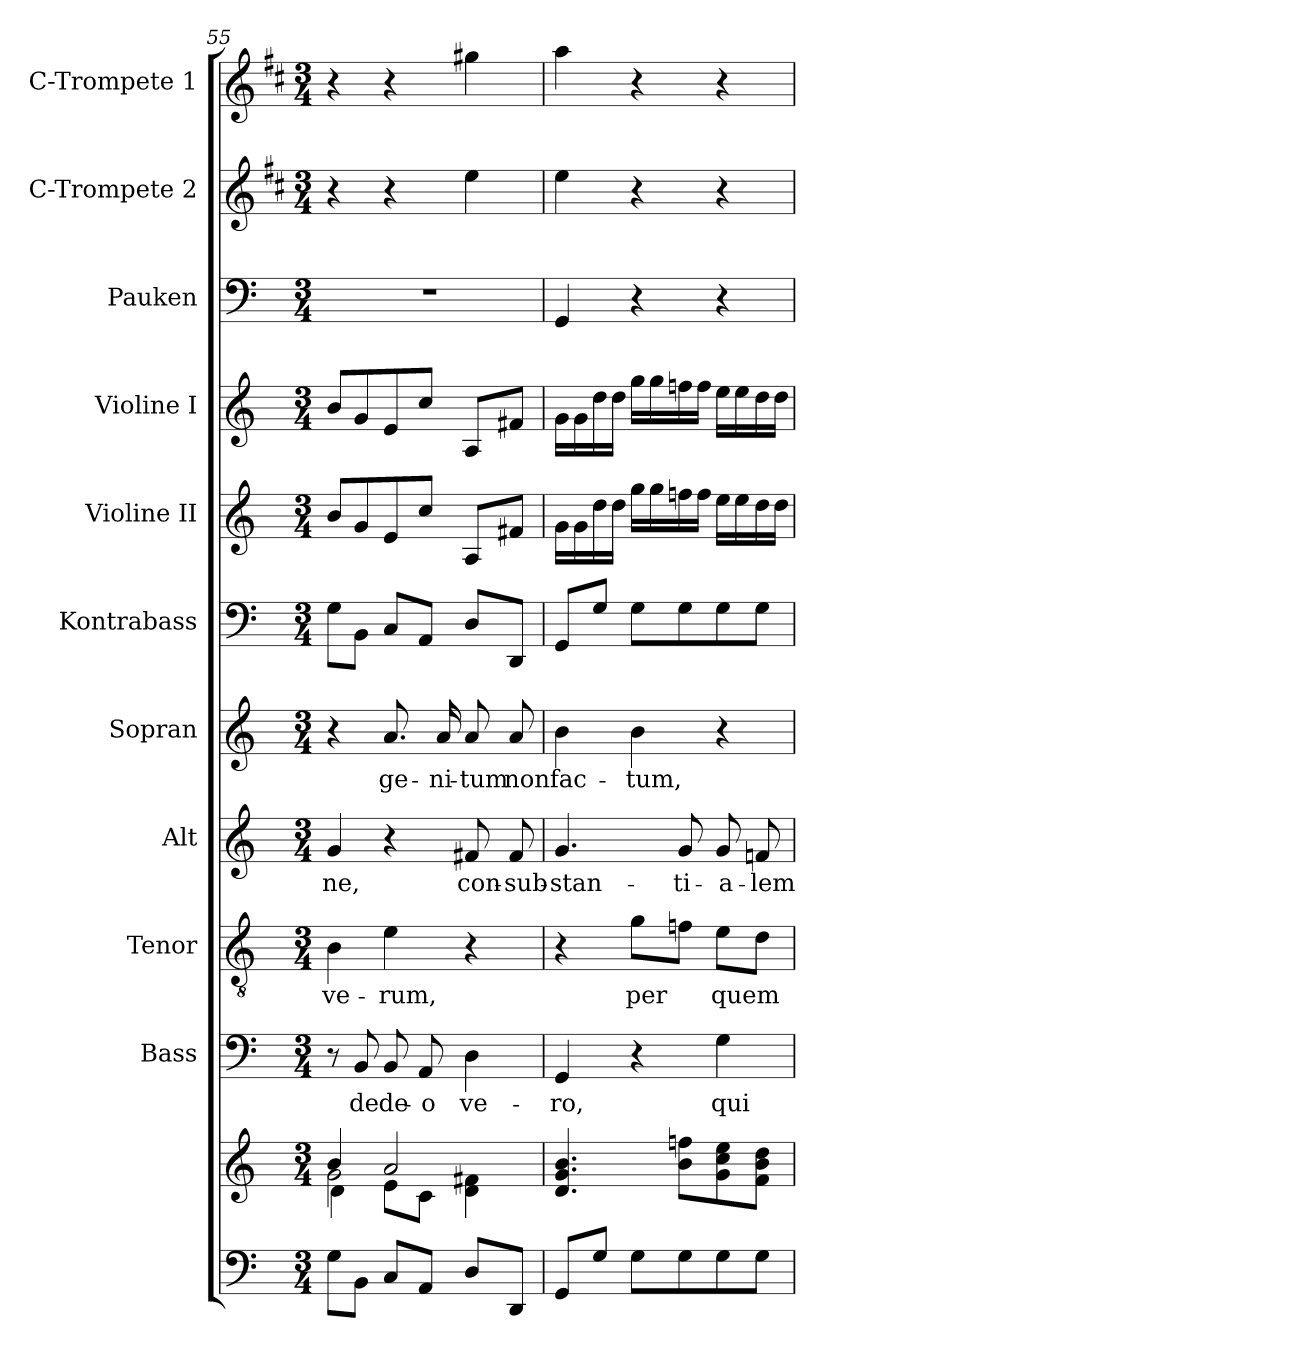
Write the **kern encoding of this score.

**kern	**kern	**kern	**text	**kern	**text	**kern	**text	**kern	**text	**kern	**kern	**kern	**kern	**kern	**kern
*part11	*part11	*part10	*part10	*part9	*part9	*part8	*part8	*part7	*part7	*part6	*part5	*part4	*part3	*part2	*part1
*staff12	*staff11	*staff10	*staff10	*staff9	*staff9	*staff8	*staff8	*staff7	*staff7	*staff6	*staff5	*staff4	*staff3	*staff2	*staff1
*	*	*I"Bass	*	*I"Tenor	*	*I"Alt	*	*I"Sopran	*	*I"Kontrabass	*I"Violine II	*I"Violine I	*I"Pauken	*I"C-Trompete 2	*I"C-Trompete 1
*	*	*I'B.	*	*I'T.	*	*I'A.	*	*I'S.	*	*I'Kb.	*I'Vl. II	*I'Vl. I	*I'Pk.	*I'C Trp. 2	*I'C Trp. 1
*clefF4	*clefG2	*clefF4	*	*clefGv2	*	*clefG2	*	*clefG2	*	*clefF4	*clefG2	*clefG2	*clefF4	*clefG2	*clefG2
*	*	*	*	*	*	*	*	*	*	*ITrd7c12	*	*	*	*ITrd1c2	*ITrd1c2
*k[]	*k[]	*k[]	*	*k[]	*	*k[]	*	*k[]	*	*k[]	*k[]	*k[]	*k[]	*k[]	*k[]
*C:	*C:	*C:	*	*C:	*	*C:	*	*C:	*	*C:	*C:	*C:	*C:	*C:	*C:
*M3/4	*M3/4	*M3/4	*	*M3/4	*	*M3/4	*	*M3/4	*	*M3/4	*M3/4	*M3/4	*M3/4	*M3/4	*M3/4
=55	=55	=55	=55	=55	=55	=55	=55	=55	=55	=55	=55	=55	=55	=55	=55
*	*^	*	*	*	*	*	*	*	*	*	*	*	*	*	*
*	*	*^	*	*	*	*	*	*	*	*	*	*	*	*	*	*
!	!	!	!	!	!	!	!LO:LY:b	!	!LO:LY:b	!	!	!	!	!	!	!	!
8G\L	4b/	2g\	4d\	8r	.	4B\	ve-	4g/	-ne,	4r	.	8GG\L	8b/L	8b/L	2.r	4r	4r
!	!	!	!	!	!LO:LY:b	!	!	!	!	!	!	!	!	!	!	!	!
8BB\J	.	.	.	8BB/	de	.	.	.	.	.	.	8BBB\J	8g/	8g/	.	.	.
!	!	!	!	!	!LO:LY:b	!	!LO:LY:b	!	!	!	!LO:LY:b	!	!	!	!	!	!
8C/L	2a/	.	8e\L	8BB/	de-	4e\	-rum,	4r	.	8.a/	ge-	8CC/L	8e/	8e/	.	4r	4r
!	!	!	!	!	!LO:LY:b	!	!	!	!	!	!	!	!	!	!	!	!
8AA/J	.	.	8c\J	8AA/	-o	.	.	.	.	.	.	8AAA/J	8cc/J	8cc/J	.	.	.
!	!	!	!	!	!	!	!	!	!	!	!LO:LY:b	!	!	!	!	!	!
.	.	.	.	.	.	.	.	.	.	16a/	-ni-	.	.	.	.	.	.
!	!	!	!	!	!LO:LY:b	!	!	!	!LO:LY:b	!	!LO:LY:b	!	!	!	!	!	!
8D/L	.	4d\ 4f#X\	4ryy	4D\	ve-	4r	.	8f#X/	con-	8a/	-tum	8DD/L	8A/L	8A/L	.	4dd\	4ff#X\
!	!	!	!	!	!	!	!	!	!LO:LY:b	!	!LO:LY:b	!	!	!	!	!	!
8DD/J	.	.	.	.	.	.	.	8f#/	-sub-	8a/	non	8DDD/J	8f#X/J	8f#X/J	.	.	.
*	*v	*v	*v	*	*	*	*	*	*	*	*	*	*	*	*	*	*
=56	=56	=56	=56	=56	=56	=56	=56	=56	=56	=56	=56	=56	=56	=56	=56
!	!	!	!LO:LY:b	!	!	!	!LO:LY:b	!	!LO:LY:b	!	!	!	!	!	!
8GG/L	4.d/ 4.g/ 4.b/	4GG/	-ro,	4r	.	4.g/	-stan-	4b\	fac-	8GGG/L	16g\LL	16g\LL	4GG/	4dd\	4gg\
.	.	.	.	.	.	.	.	.	.	.	16g\	16g\	.	.	.
8G/J	.	.	.	.	.	.	.	.	.	8GG/J	16dd\	16dd\	.	.	.
.	.	.	.	.	.	.	.	.	.	.	16dd\JJ	16dd\JJ	.	.	.
!	!	!	!	!	!LO:LY:b	!	!	!	!LO:LY:b	!	!	!	!	!	!
8G\L	.	4r	.	8g\L	per	.	.	4b\	-tum,	8GG\L	16gg\LL	16gg\LL	4r	4r	4r
.	.	.	.	.	.	.	.	.	.	.	16gg\	16gg\	.	.	.
!	!	!	!	!	!	!	!LO:LY:b	!	!	!	!	!	!	!	!
8G\	8b\ 8ffn\L	.	.	8fn\J	.	8g/	-ti-	.	.	8GG\	16ffn\	16ffn\	.	.	.
.	.	.	.	.	.	.	.	.	.	.	16ff\JJ	16ff\JJ	.	.	.
!	!	!	!LO:LY:b	!	!LO:LY:b	!	!LO:LY:b	!	!	!	!	!	!	!	!
8G\	8g\ 8cc\ 8ee\	4G\	qui	8e\L	quem	8g/	-a-	4r	.	8GG\	16ee\LL	16ee\LL	4r	4r	4r
.	.	.	.	.	.	.	.	.	.	.	16ee\	16ee\	.	.	.
!	!	!	!	!	!	!	!LO:LY:b	!	!	!	!	!	!	!	!
8G\J	8f\ 8b\ 8dd\J	.	.	8d\J	.	8fn/	-lem	.	.	8GG\J	16dd\	16dd\	.	.	.
.	.	.	.	.	.	.	.	.	.	.	16dd\JJ	16dd\JJ	.	.	.
=	=	=	=	=	=	=	=	=	=	=	=	=	=	=	=
*-	*-	*-	*-	*-	*-	*-	*-	*-	*-	*-	*-	*-	*-	*-	*-
